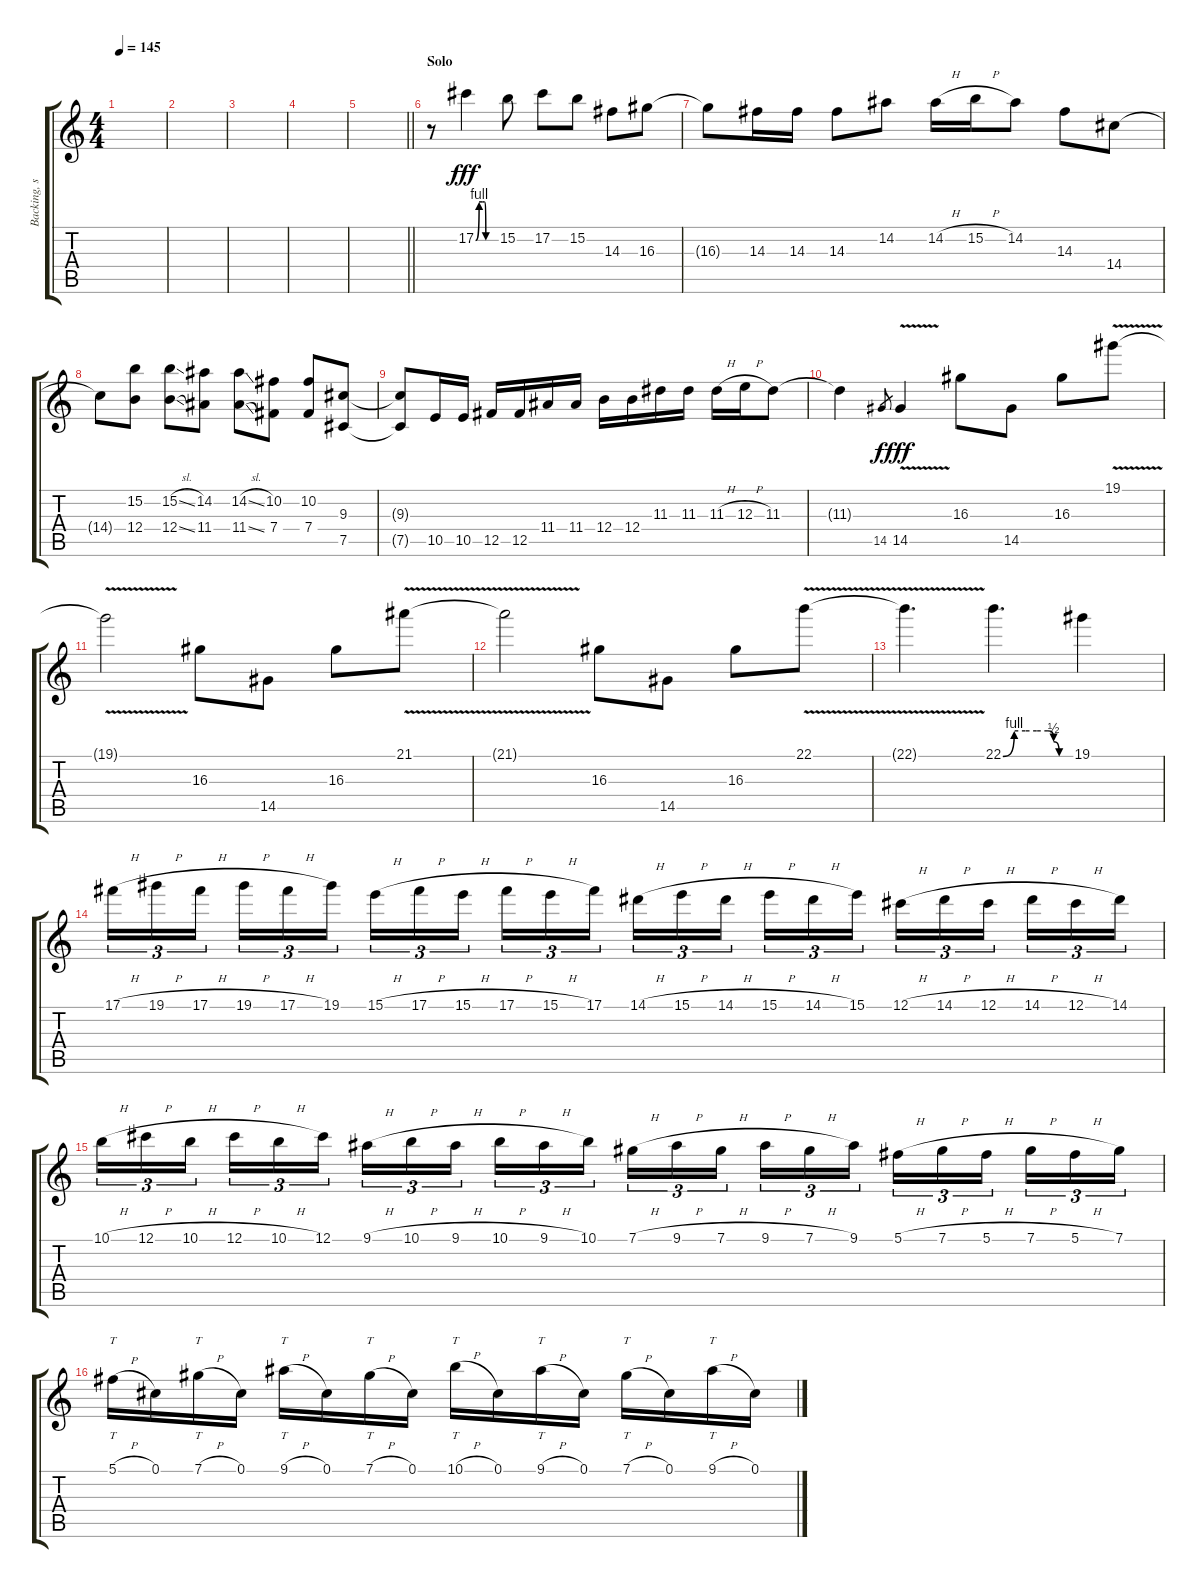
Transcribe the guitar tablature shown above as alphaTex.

\track ("Backing, strings" "Backing, s") {instrument acousticguitarnylon}
\staff {score tabs}
\tuning (Db4 Ab3 E3 B2 Gb2 B1) {hide}
\ts (4 4)
\tempo 145
\clef g2
\ks c
|
|
|
|
\barLineRight lightlight
|
\section ("" "Solo")
r.8{volume 16 instrument overdrivenguitar} 17.2{be (custom 0 0 10 4 20 4 26 4 30 0 60 0)}.4{dy fff} 15.2.8 17.2.8 15.2.8 14.3.8 16.3.8 |
16.3{t}.8 14.3.16 14.3.16 14.3.8 14.2.8 14.2{h}.16 15.2{h}.16 14.2.8 14.3.8 14.4.8 |
14.4{t}.8 (15.2 12.4).8 (15.2{sl} 12.4{sl}).8 (14.2 11.4).8 (14.2{sl} 11.4{sl}).8 (10.2 7.4).8 (10.2 7.4).8 (9.3 7.5).8 |
(9.3{t} 7.5{t}).8 10.5.16 10.5.16 12.5.16 12.5.16 11.4.16 11.4.16 12.4.16 12.4.16 11.3.16 11.3.16 11.3{h}.16 12.3{h}.16 11.3.8 |
11.3{t}.4 14.5.8{gr dy f} 14.5{v}.4{dy fff} 16.3.8 14.5.8 16.3.8 19.1{v}.8 |
19.1{t}.2 16.3.8 14.5.8 16.3.8 21.1{v}.8 |
21.1{t}.2 16.3.8 14.5.8 16.3.8 22.1{v}.8 |
22.1{t}.4{d} 22.1{be (custom 0 0 10 4 20 4 30 4 40 4 45 2 50 0 60 0)}.4{d} 19.1.4 |
17.1{h}.16{tu (3 2)} 19.1{h}.16{tu (3 2)} 17.1{h}.16{tu (3 2) beam splitsecondary} 19.1{h}.16{tu (3 2)} 17.1{h}.16{tu (3 2)} 19.1.16{tu (3 2)} 15.1{h}.16{tu (3 2)} 17.1{h}.16{tu (3 2)} 15.1{h}.16{tu (3 2) beam splitsecondary} 17.1{h}.16{tu (3 2)} 15.1{h}.16{tu (3 2)} 17.1.16{tu (3 2)} 14.1{h}.16{tu (3 2)} 15.1{h}.16{tu (3 2)} 14.1{h}.16{tu (3 2) beam splitsecondary} 15.1{h}.16{tu (3 2)} 14.1{h}.16{tu (3 2)} 15.1.16{tu (3 2)} 12.1{h}.16{tu (3 2)} 14.1{h}.16{tu (3 2)} 12.1{h}.16{tu (3 2) beam splitsecondary} 14.1{h}.16{tu (3 2)} 12.1{h}.16{tu (3 2)} 14.1.16{tu (3 2)} |
10.1{h}.16{tu (3 2)} 12.1{h}.16{tu (3 2)} 10.1{h}.16{tu (3 2) beam splitsecondary} 12.1{h}.16{tu (3 2)} 10.1{h}.16{tu (3 2)} 12.1.16{tu (3 2)} 9.1{h}.16{tu (3 2)} 10.1{h}.16{tu (3 2)} 9.1{h}.16{tu (3 2) beam splitsecondary} 10.1{h}.16{tu (3 2)} 9.1{h}.16{tu (3 2)} 10.1.16{tu (3 2)} 7.1{h}.16{tu (3 2)} 9.1{h}.16{tu (3 2)} 7.1{h}.16{tu (3 2) beam splitsecondary} 9.1{h}.16{tu (3 2)} 7.1{h}.16{tu (3 2)} 9.1.16{tu (3 2)} 5.1{h}.16{tu (3 2)} 7.1{h}.16{tu (3 2)} 5.1{h}.16{tu (3 2) beam splitsecondary} 7.1{h}.16{tu (3 2)} 5.1{h}.16{tu (3 2)} 7.1.16{tu (3 2)} |
5.1{h}.16{tt} 0.1.16 7.1{h}.16{tt} 0.1.16 9.1{h}.16{tt} 0.1.16 7.1{h}.16{tt} 0.1.16 10.1{h}.16{tt} 0.1.16 9.1{h}.16{tt} 0.1.16 7.1{h}.16{tt} 0.1.16 9.1{h}.16{tt} 0.1.16
